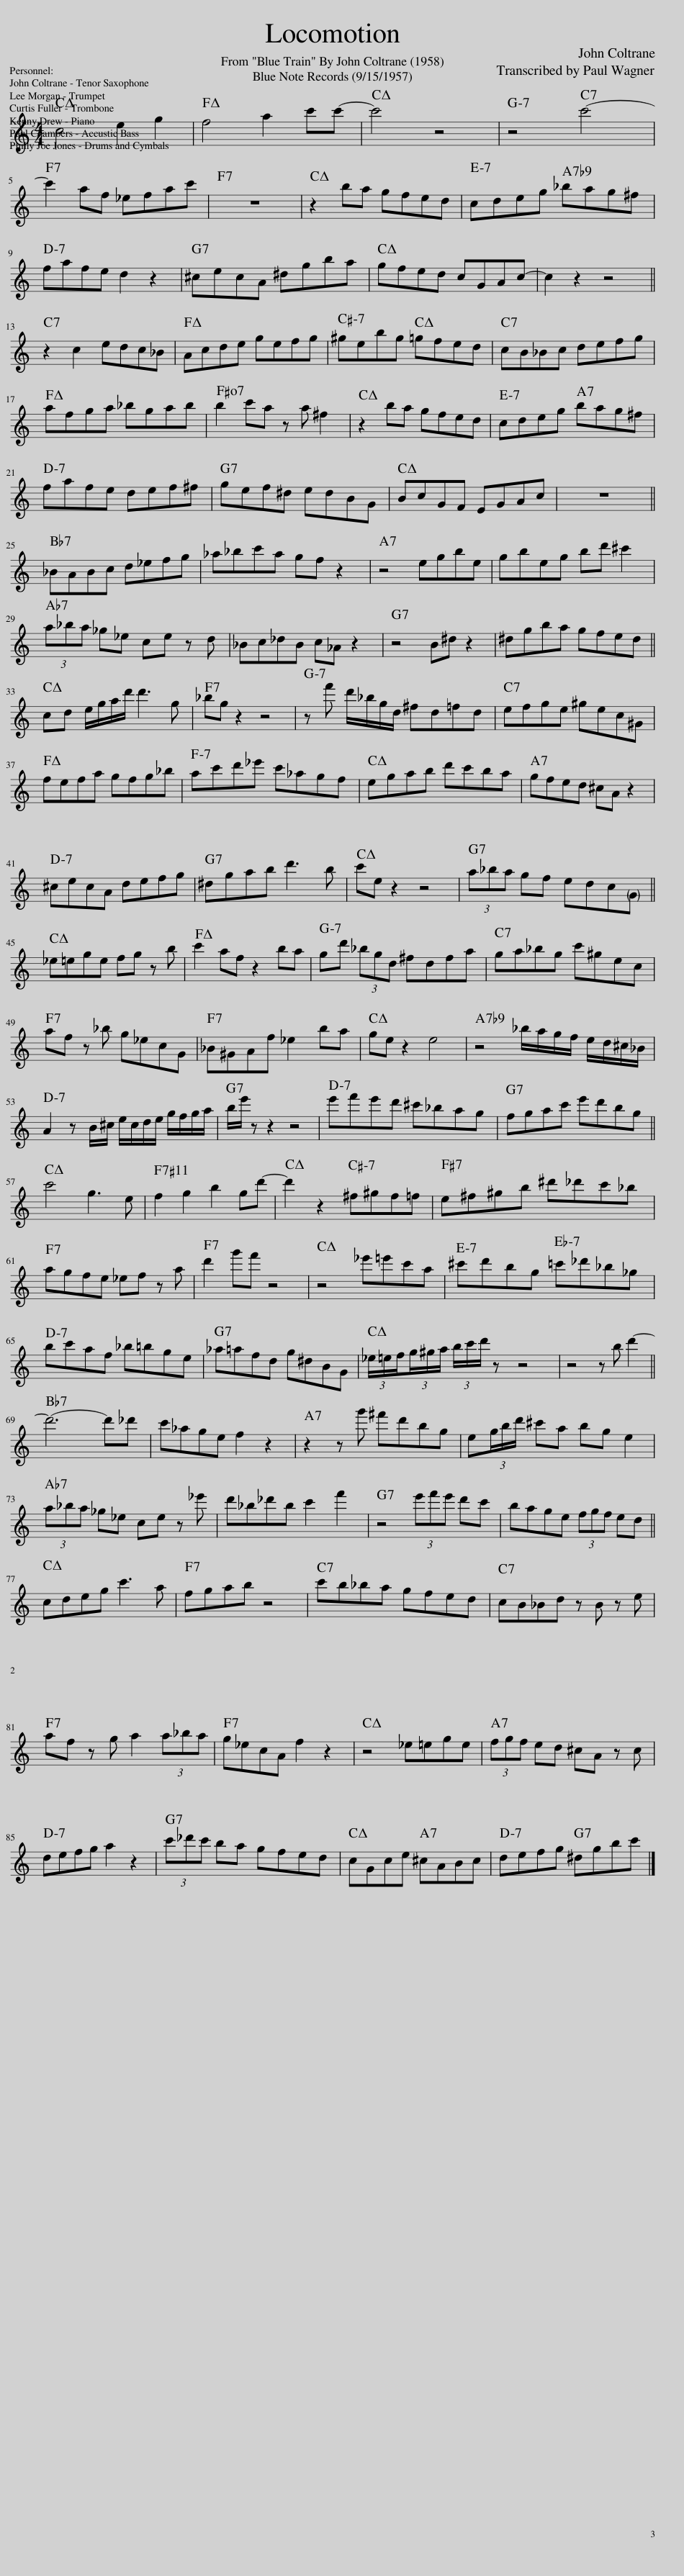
X:1
L:1/8
M:4/4
I:linebreak $
K:none
V:1 treble transpose=-14
V:1
[K:C] c4 e2 g2 | f4 a2 c'c'- | c'4 z4 | z4 c'4- |$ c'2 af _efac' | %5
 z8 | z2 ba gfed | cdeg _bag^f |$ fafe d2 z2 | ^cecA ^dgba | %10
 gfed cGAc- | c2 z2 z4 ||$ z2 c2 edc_B | Acde gefg | ^gebg =gfed | %15
 cB_Bc defg |$ afga _bgab | b2 c'a z a ^f2 | z2 ba gfed | cdeg bag^f |$ %20
 fafe def^f | gef^d edBG | BcGF EGAc | z8 ||$ _BABc d_efg | %25
 _a_bc'a gf z2 | z4 egbe | gbeg bd' ^c'2 |$ (3a_ba _g_e ce z d | _Bc_dB c_A z2 | %30
 z4 B^d z2 | ^dgba gfed ||$ cd e/g/a/d'/ d'3 g | _bg z2 z4 | z f' d'/_b/g/d/ ^fd=fd | %35
 efge ^gec^G |$ fefa gfg_b | ac'd'_e' c'_agf | egab d'c'ba | gfed ^cA z2 |$ %40
 ^cecA defg | ^dgab d'3 b | c'e z2 z4 | (3a_ba gf edcG ||$ _e=ege fg z b | %45
 c'2 af z2 ba | gd' (3_bgd ^fdfa | ga_bg c'^gec |$ af z _b g_ecG | _B^GAf _e2 ba | %50
 ge z2 e4 | z4 _b/a/g/f/ e/d/^c/_B/ |$ A2 z B/^c/ e/c/d/e/ g/f/g/a/ | b/e'/ z z2 z4 | e'f'e'd' ^c'_bag | %55
 fgac' e'd'bg ||$ c'4 g3 e | f2 g2 b2 gd'- | d'2 z2 ^f^gf=f | e^f^gb ^d'_d'c'_b |$ %60
 agfe _ef z a | d'2 g'f' z4 | z4 _e'=e'c'a | ^c'd'bg =c'_d'_b_g |$ bc'af _b=bge | %65
 _a=afd g^dBG | (3_e/=e/f/(3g/^g/a/ (3b/c'/d'/ z z4 | z4 z b d'2- ||$ d'6- d'_d' | c'_age f2 z2 | %70
 z2 z g' ^f'd'bg | e(3g/b/d'/ ^c'a bg e2 |$ (3a_ba _g_e ce z _e' | d'_b_d'b c'2 f'2 | z4 (3e'f'e' d'c' | %75
 bage (3fgf ed ||$ cdeg c'3 a | fgab z4 | c'b_ba gfed | cB_Bd z B z e |$ %80
 af z g a2 (3a_ba | g_ecA f2 z2 | z4 _e=ege | (3fgf ed ^cA z c |$ defg a2 z2 | %85
 (3c'_d'c' ba gfed | cGce ^cABc | defg ^dgbc' |] %88
